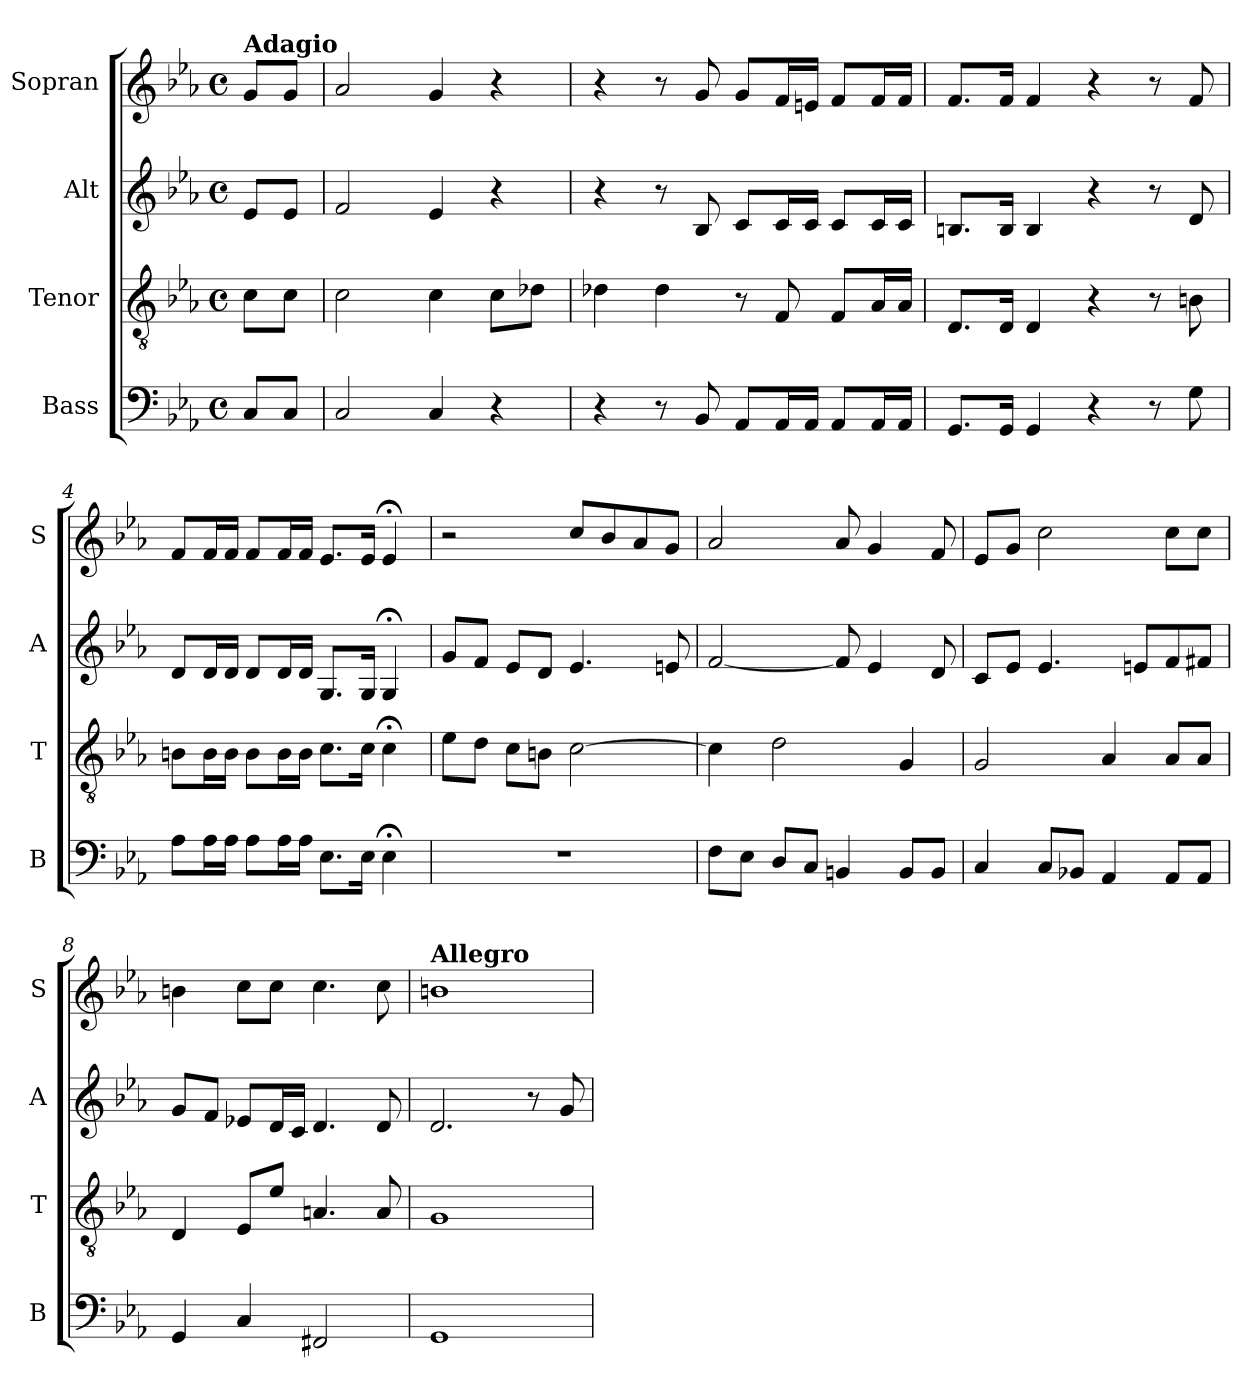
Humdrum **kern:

**kern	**kern	**kern	**kern
*part4	*part3	*part2	*part1
*staff4	*staff3	*staff2	*staff1
*I"Bass	*I"Tenor	*I"Alt	*I"Sopran
*I'B	*I'T	*I'A	*I'S
*clefF4	*clefGv2	*clefG2	*clefG2
*k[b-e-a-]	*k[b-e-a-]	*k[b-e-a-]	*k[b-e-a-]
*E-:	*E-:	*E-:	*E-:
*M4/4	*M4/4	*M4/4	*M4/4
*met(c)	*met(c)	*met(c)	*met(c)
*MM48	*MM48	*MM48	*MM48
=	=	=	=
!	!	!	!LO:TX:a:B:t=Adagio
8C/L	8c\L	8e-/L	8g/L
8C/J	8c\J	8e-/J	8g/J
=1	=1	=1	=1
2C/	2c\	2f/	2a-/
4C/	4c\	4e-/	4g/
4r	8c\L	4r	4r
.	8d-X\J	.	.
=2	=2	=2	=2
4r	4d-X\	4r	4r
8r	4d-\	8r	8r
8BB-/	.	8B-/	8g/
8AA-/L	8r	8c/L	8g/L
16AA-/L	8F/	16c/L	16f/L
16AA-/JJ	.	16c/JJ	16en/JJ
8AA-/L	8F/L	8c/L	8f/L
16AA-/L	16A-/L	16c/L	16f/L
16AA-/JJ	16A-/JJ	16c/JJ	16f/JJ
=3	=3	=3	=3
8.GG/L	8.D/L	8.Bn/L	8.f/L
16GG/Jk	16D/Jk	16B/Jk	16f/Jk
4GG/	4D/	4B/	4f/
4r	4r	4r	4r
8r	8r	8r	8r
8G\	8Bn\	8d/	8f/
!!LO:LB:g=z
=4	=4	=4	=4
8A-\L	8Bn\L	8d/L	8f/L
16A-\L	16B\L	16d/L	16f/L
16A-\JJ	16B\JJ	16d/JJ	16f/JJ
8A-\L	8B\L	8d/L	8f/L
16A-\L	16B\L	16d/L	16f/L
16A-\JJ	16B\JJ	16d/JJ	16f/JJ
8.E-\L	8.c\L	8.G/L	8.e-/L
16E-\Jk	16c\Jk	16G/Jk	16e-/Jk
4E-;<\	4c;<\	4G;</	4e-;</
=5	=5	=5	=5
1r	8e-\L	8g/L	2r
.	8d\J	8f/J	.
.	8c\L	8e-/L	.
.	8Bn\J	8d/J	.
.	[2c\	4.e-/	8cc/L
.	.	.	8b-/
.	.	.	8a-/
.	.	8en/	8g/J
=6	=6	=6	=6
8F\L	4c\]	[2f/	2a-/
8E-\J	.	.	.
8D/L	2d\	.	.
8C/J	.	.	.
4BBn/	.	8f/]	8a-/
.	.	4e-/	4g/
8BB/L	4G/	.	.
8BB/J	.	8d/	8f/
=7	=7	=7	=7
4C/	2G/	8c/L	8e-/L
.	.	8e-/J	8g/J
8C/L	.	4.e-/	2cc\
8BB-X/J	.	.	.
4AA-/	4A-/	.	.
.	.	8en/L	.
8AA-/L	8A-/L	8f/	8cc\L
8AA-/J	8A-/J	8f#X/J	8cc\J
=8	=8	=8	=8
4GG/	4D/	8g/L	4bn\
.	.	8f/J	.
4C/	8E-/L	8e-X/L	8cc\L
.	8e-/J	16d/L	8cc\J
.	.	16c/JJ	.
2FF#X/	4.An/	4.d/	4.cc\
.	8A/	8d/	8cc\
!!LO:LB:g=z
=9	=9	=9	=9
*	*	*	*MM84
!	!	!	!LO:TX:a:B:t=Allegro
1GG	1G	2.d/	1bn
.	.	8r	.
.	.	8g/	.
=	=	=	=
*-	*-	*-	*-
